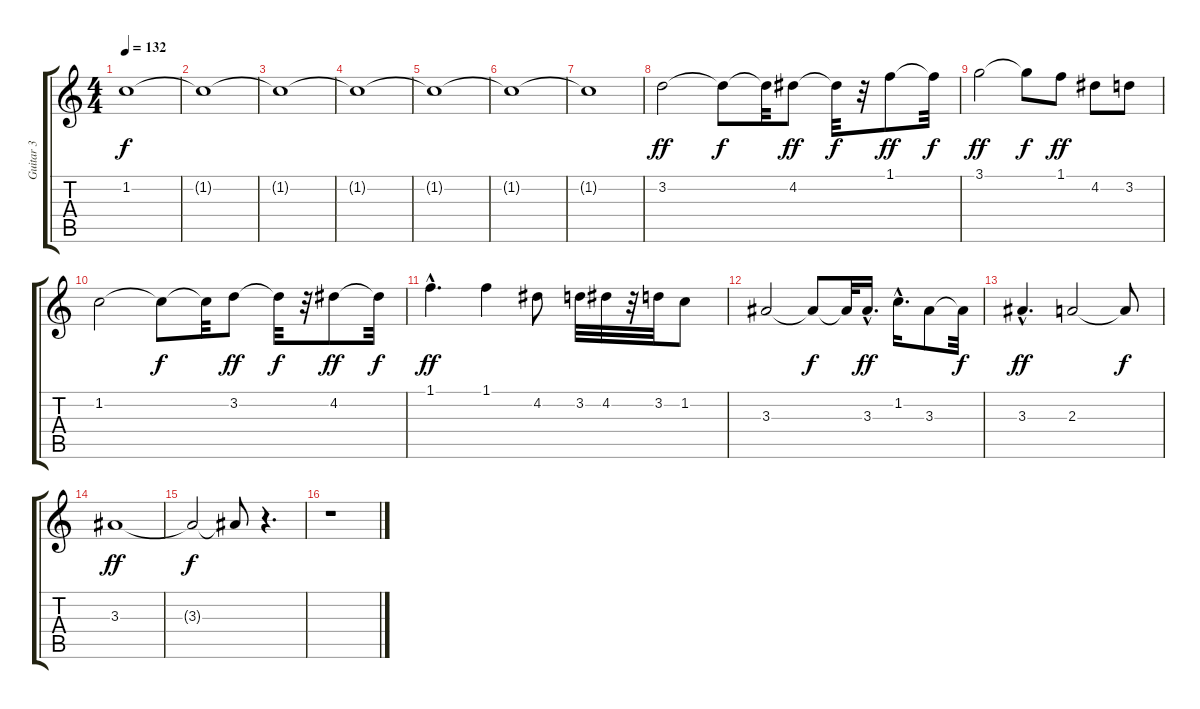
\track ("Guitar 3" "Guitar 3") {instrument overdrivenguitar}
\staff {score tabs}
\tuning (E4 B3 G3 D3 A2 E2) {hide}
\ts (4 4)
\tempo 132
\clef g2
\ks c
1.2{t}.1{dy f} |
1.2{t}.1 |
1.2{t}.1 |
1.2{t}.1 |
1.2{t}.1 |
1.2{t}.1 |
1.2{t}.1 |
3.2.2{dy ff} 3.2{t}.8{dy f} 3.2{t}.32 4.2.8{dy ff} 4.2{t}.32{dy f} r.32 1.1.8{dy ff} 1.1{t}.32{dy f} |
3.1.2{dy ff} 3.1{t}.8{dy f} 1.1.8{dy ff} 4.2.8 3.2.8 |
1.2.2 1.2{t}.8{dy f} 1.2{t}.32 3.2.8{dy ff} 3.2{t}.32{dy f} r.32 4.2.8{dy ff} 4.2{t}.32{dy f} |
1.1{hac}.4{d dy ff} 1.1.4 4.2.8 3.2.32 4.2.32 r.32 3.2.32 1.2.8 |
3.3.2 3.3{t}.8{dy f} 3.3{t}.32 3.3{hac}.16{d dy ff} 1.2{hac}.16{d} 3.3.8 3.3{t}.32{dy f} |
3.3{hac}.4{d dy ff} 2.3.2 2.3{t}.8{dy f} |
3.3.1{dy ff} |
3.3{t}.2{dy f} 3.3{t}.8 r.4{d} |
r.1
